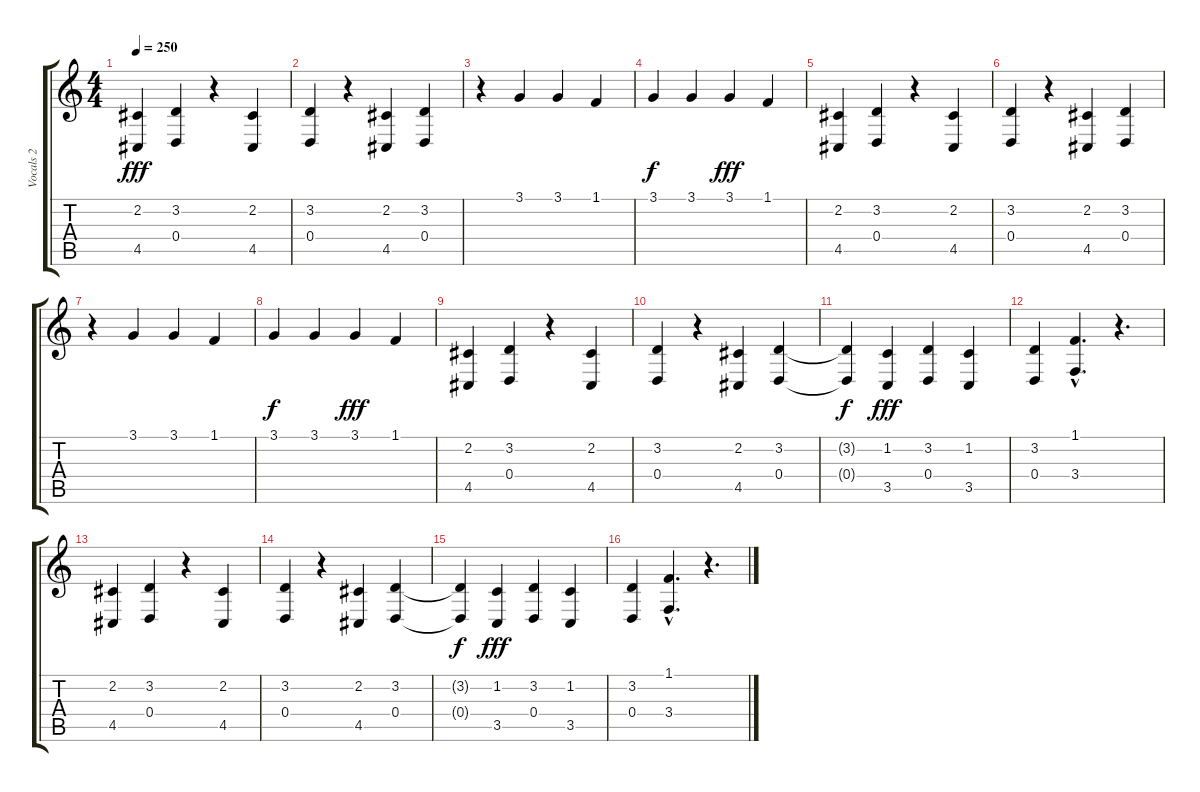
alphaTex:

\track ("Vocals 2" "Vocals 2") {instrument altosax}
\staff {score tabs}
\tuning (E4 B3 G3 D3 A2 E2) {hide}
\ts (4 4)
\tempo 250
\clef g2
\ks c
(2.2 4.5).4{dy fff} (3.2 0.4).4 r.4 (2.2 4.5).4 |
(3.2 0.4).4 r.4 (2.2 4.5).4 (3.2 0.4).4 |
r.4 3.1.4 3.1.4 1.1.4 |
3.1.4{dy f} 3.1.4 3.1.4{dy fff} 1.1.4 |
(2.2 4.5).4 (3.2 0.4).4 r.4 (2.2 4.5).4 |
(3.2 0.4).4 r.4 (2.2 4.5).4 (3.2 0.4).4 |
r.4 3.1.4 3.1.4 1.1.4 |
3.1.4{dy f} 3.1.4 3.1.4{dy fff} 1.1.4 |
(2.2 4.5).4 (3.2 0.4).4 r.4 (2.2 4.5).4 |
(3.2 0.4).4 r.4 (2.2 4.5).4 (3.2 0.4).4 |
(3.2{t} 0.4{t}).4{dy f} (1.2 3.5).4{dy fff} (3.2 0.4).4 (1.2 3.5).4 |
(3.2 0.4).4 (1.1{hac} 3.4{hac}).4{d} r.4{d} |
(2.2 4.5).4 (3.2 0.4).4 r.4 (2.2 4.5).4 |
(3.2 0.4).4 r.4 (2.2 4.5).4 (3.2 0.4).4 |
(3.2{t} 0.4{t}).4{dy f} (1.2 3.5).4{dy fff} (3.2 0.4).4 (1.2 3.5).4 |
(3.2 0.4).4 (1.1{hac} 3.4{hac}).4{d} r.4{d}
